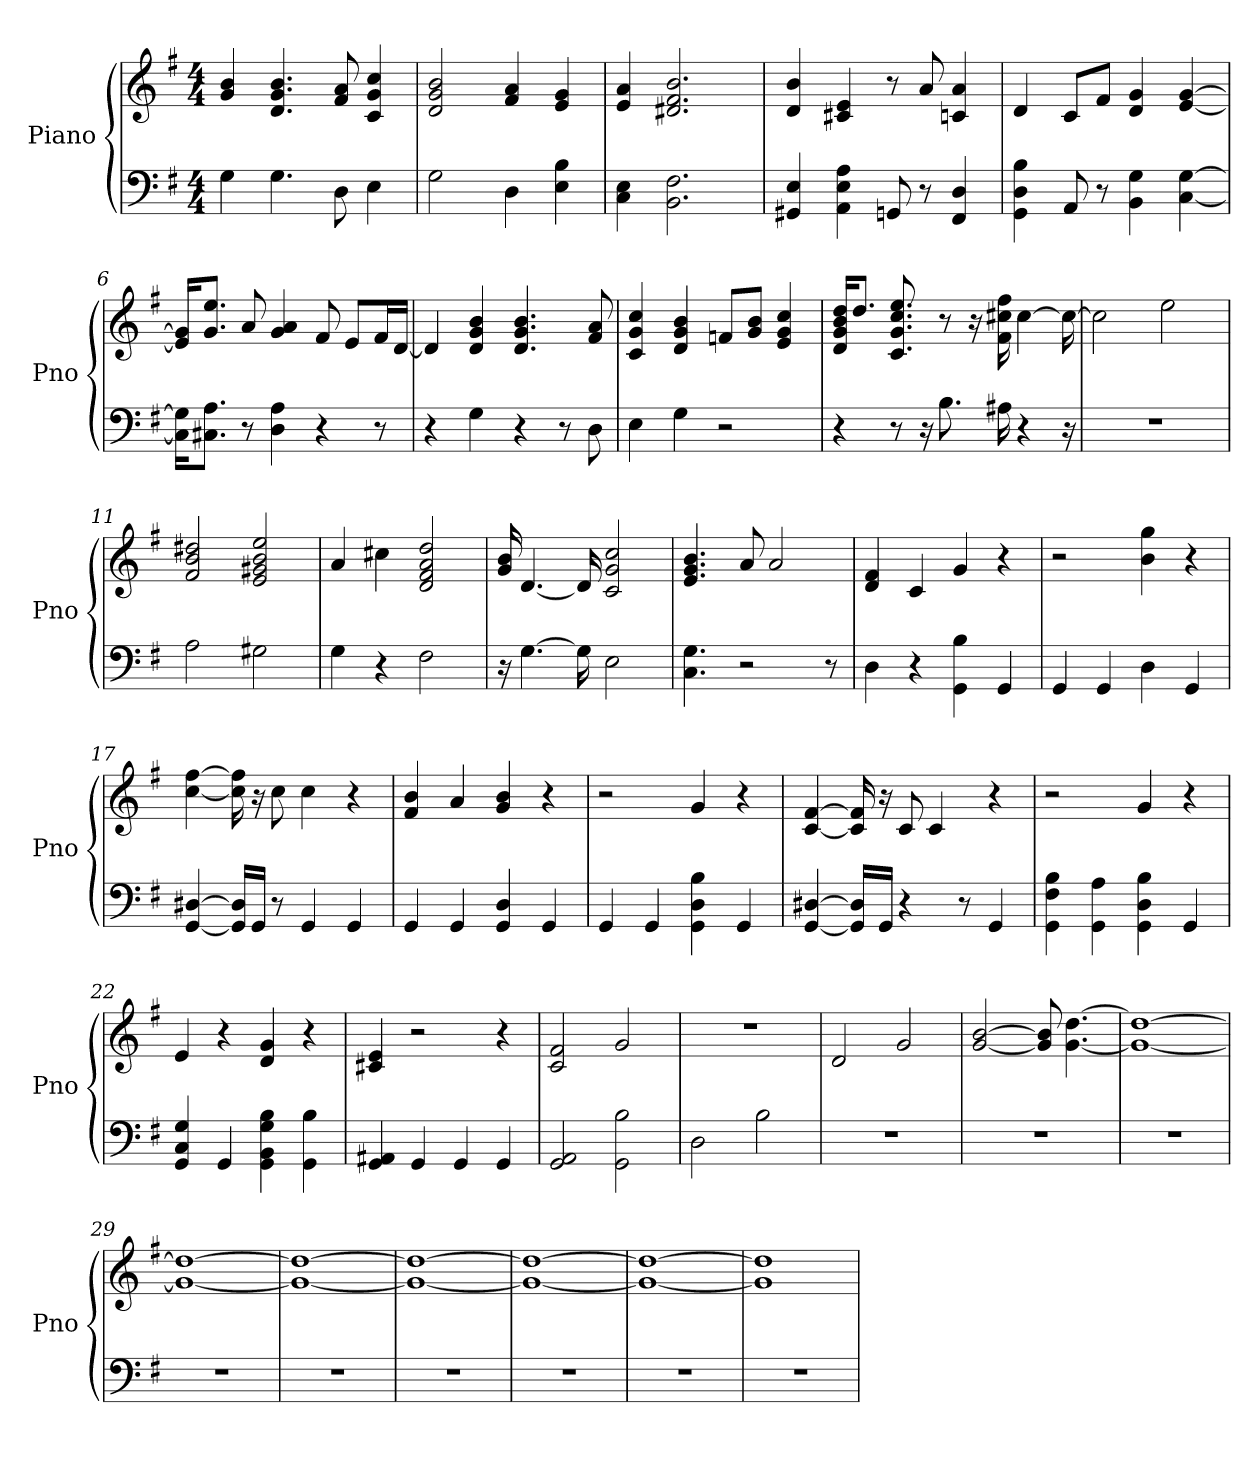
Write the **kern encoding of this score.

**kern	**kern
*part1	*part1
*staff2	*staff1
*I"Piano	*
*I'Pno	*
*clefF4	*clefG2
*k[f#]	*k[f#]
*G:	*G:
*M4/4	*M4/4
*MM56	*MM56
=1	=1
4G	4b 4g
4.G	4.b 4.g 4.d
8D	8a 8f#
4E	4cc 4c 4g
=2	=2
2G	2b 2d 2g
4D	4a 4f#
4B 4E	4e 4g
=3	=3
4E 4C	4a 4e
2.F# 2.BB	2.b 2.d# 2.f#
=4	=4
4E 4GG#	4d 4b
4A 4E 4AA	4e 4c#
8GG	8r
8r	8a
4D 4FF#	4a 4c
=5	=5
4D 4GG 4B	4d
8AA	8c/L
8r	8f#/J
4G 4BB	4d 4g
[4C [4G	[4g [4e
=6	=6
16C]\ 16G]\KL	16g]/ 16e]/KL
8.C#\ 8.A\J	8.ee/ 8.g/J
8r	8a
4D 4A	4a 4g
4r	8f#
.	8e/L
8r	16f#/L
.	[16d/JJ
=7	=7
4r	4d]
4G	4g 4b 4d
4r	4.b 4.g 4.d
8r	.
8D	8f# 8a
=8	=8
4E	4cc 4g 4c
4G	4b 4g 4d
2r	8f/L
.	8b/ 8g/J
.	4cc 4g 4e
=9	=9
4r	16d/ 16g/ 16dd/ 16b/KL
.	8.dd/J
8r	8.g 8.ee 8.cc 8.c
16r	.
8.B	8r
.	16r
16A#	16cc# 16f# 16ff#
4r	[4cc#
16r	16cc#_
=10	=10
1r	2cc#]
.	2ee
=11	=11
2A	2f# 2b 2dd#
2G#	2b 2e 2ee 2g#
=12	=12
4G	4a
4r	4cc#
2F#	2f# 2dd 2d 2a
=13	=13
16r	16b 16g
[4.G	[4.d
16G]	16d]
2E	2cc 2g 2c
=14	=14
4.G 4.C	4.g 4.b 4.e
2r	8a
.	2a
8r	.
=15	=15
4D	4f# 4d
4r	4c
4B 4GG	4g
4GG	4r
=16	=16
4GG	2r
4GG	.
4D	4gg 4b
4GG	4r
=17	=17
[4D# [4GG	[4cc [4ff#
16D#]/ 16GG]/LL	16cc] 16ff#]
16GG/JJ	16r
8r	8cc
4GG	4cc
4GG	4r
=18	=18
4GG	4b 4f#
4GG	4a
4GG 4D	4b 4g
4GG	4r
=19	=19
4GG	2r
4GG	.
4GG 4D 4B	4g
4GG	4r
=20	=20
[4D# [4GG	[4c [4f#
16D#]/ 16GG]/LL	16c] 16f#]
16GG/JJ	16r
4r	8c
.	4c
8r	.
4GG	4r
=21	=21
4F# 4GG 4B	2r
4A 4GG	.
4D 4B 4GG	4g
4GG	4r
=22	=22
4C 4G 4GG	4e
4GG	4r
4B 4GG 4BB 4G	4d 4g
4B 4GG	4r
=23	=23
4GG 4AA#	4c# 4e
4GG	2r
4GG	.
4GG	4r
=24	=24
2AA 2GG	2c 2f#
2B 2GG	2g
=25	=25
2D	1r
2B	.
=26	=26
1r	2d
.	2g
=27	=27
1r	[2b [2g
.	8b] 8g]
.	[4.g [4.dd
=28	=28
1r	1g_ 1dd_
=29	=29
1r	1g_ 1dd_
=30	=30
1r	1g_ 1dd_
=31	=31
1r	1g_ 1dd_
=32	=32
1r	1g_ 1dd_
=33	=33
1r	1g_ 1dd_
=34	=34
1r	1g] 1dd]
=	=
*-	*-
